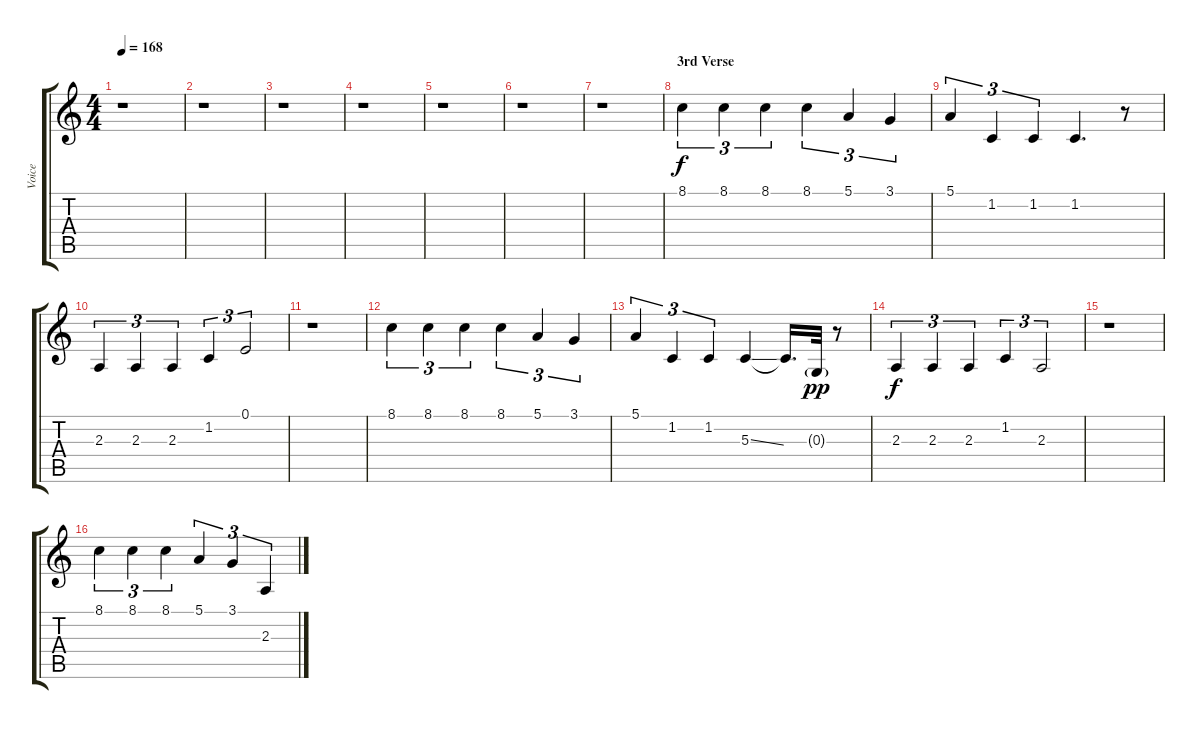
\track ("Voice" "Voice") {instrument lead6voice}
\staff {score tabs}
\tuning (E4 B3 G3 D3 A2 E2) {hide}
\ts (4 4)
\tempo 168
\clef g2
\ks c
r.1{dy f} |
r.1 |
r.1 |
r.1 |
r.1 |
r.1 |
r.1 |
\section ("" "3rd Verse")
8.1.4{tu (3 2)} 8.1.4{tu (3 2)} 8.1.4{tu (3 2)} 8.1.4{tu (3 2)} 5.1.4{tu (3 2)} 3.1.4{tu (3 2)} |
5.1.4{tu (3 2)} 1.2.4{tu (3 2)} 1.2.4{tu (3 2)} 1.2.4{d} r.8 |
2.3.4{tu (3 2)} 2.3.4{tu (3 2)} 2.3.4{tu (3 2)} 1.2.4{tu (3 2)} 0.1.2{tu (3 2)} |
r.1 |
8.1.4{tu (3 2)} 8.1.4{tu (3 2)} 8.1.4{tu (3 2)} 8.1.4{tu (3 2)} 5.1.4{tu (3 2)} 3.1.4{tu (3 2)} |
5.1.4{tu (3 2)} 1.2.4{tu (3 2)} 1.2.4{tu (3 2)} 5.3{ss}.4 5.3{t}.16{d} 0.3{g}.32{dy pp} r.8 |
2.3.4{tu (3 2) dy f} 2.3.4{tu (3 2)} 2.3.4{tu (3 2)} 1.2.4{tu (3 2)} 2.3.2{tu (3 2)} |
r.1 |
8.1.4{tu (3 2)} 8.1.4{tu (3 2)} 8.1.4{tu (3 2)} 5.1.4{tu (3 2)} 3.1.4{tu (3 2)} 2.3.4{tu (3 2)}
